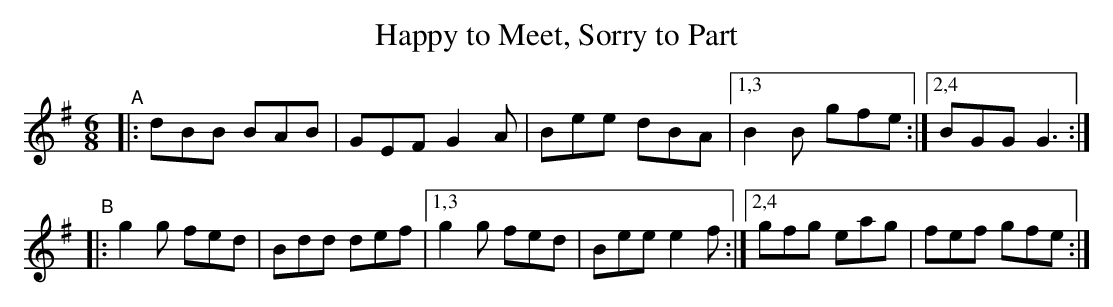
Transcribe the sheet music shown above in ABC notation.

X:1
T: Happy to Meet, Sorry to Part
M: 6/8
L: 1/8
K: G
"^A"|:\
dBB BAB | GEF G2A | Bee dBA |[1,3 B2B gfe \
                           :|2,4 BGG G3 :|
"^B"|:\
g2g fed | Bdd def |[1,3 g2g fed | Bee e2f \
                 :|[2,4 gfg eag | fef gfe :|
